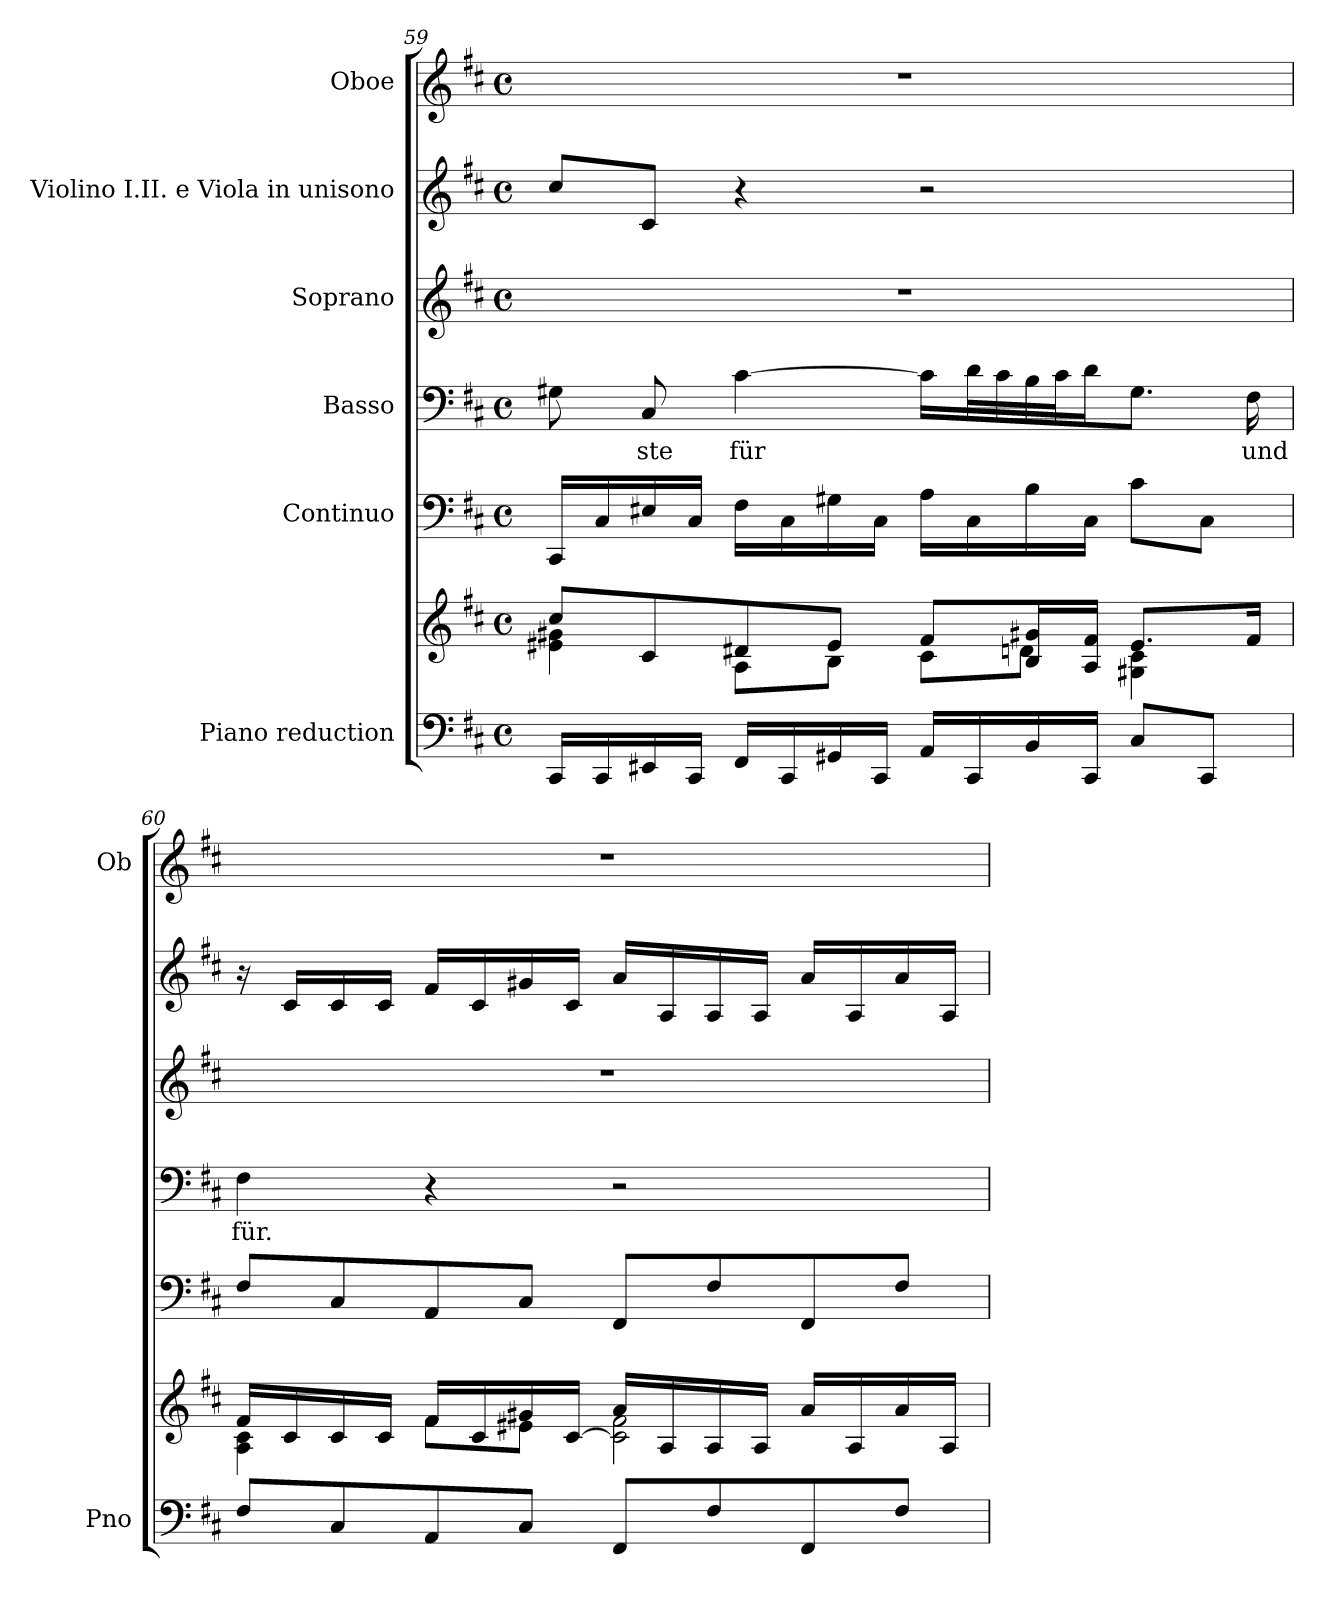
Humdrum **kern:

**kern	**kern	**kern	**kern	**text	**kern	**kern	**kern
*part6	*part6	*part5	*part4	*part4	*part3	*part2	*part1
*staff7	*staff6	*staff5	*staff4	*staff4	*staff3	*staff2	*staff1
*I"Piano reduction	*	*I"Continuo	*I"Basso	*	*I"Soprano	*I"Violino I.II. e Viola in unisono	*I"Oboe
*I'Pno	*	*	*	*	*	*	*I'Ob
*clefF4	*clefG2	*clefF4	*clefF4	*	*clefG2	*clefG2	*clefG2
*k[f#c#]	*k[f#c#]	*k[f#c#]	*k[f#c#]	*	*k[f#c#]	*k[f#c#]	*k[f#c#]
*M4/4	*M4/4	*M4/4	*M4/4	*	*M4/4	*M4/4	*M4/4
*met(c)	*met(c)	*met(c)	*met(c)	*	*met(c)	*met(c)	*met(c)
=59	=59	=59	=59	=59	=59	=59	=59
*	*^	*	*	*	*	*	*
16CC#/LL	8cc#/L	4e#X\ 4g#X\	16CC#/LL	8G#X\	.	1r	8cc#/L	1r
16CC#/	.	.	16C#/	.	.	.	.	.
!	!	!	!	!	!LO:LY:b	!	!	!
16EE#X/	8c#/	.	16E#X/	8C#/	-ste	.	8c#/J	.
16CC#/JJ	.	.	16C#/JJ	.	.	.	.	.
!	!	!	!	!	!LO:LY:b	!	!	!
16FF#/LL	8d#X/	8A\L	16F#\LL	[4c#\	für	.	4r	.
16CC#/	.	.	16C#\	.	.	.	.	.
16GG#X/	8e#/J	8B\J	16G#X\	.	.	.	.	.
16CC#/JJ	.	.	16C#\JJ	.	.	.	.	.
16AA/LL	8f#/L	8c#\L	16A\LL	16c#\LL]	.	.	2r	.
16CC#/	.	.	16C#\	32d\L	.	.	.	.
.	.	.	.	32c#\	.	.	.	.
16BB/	16B/ 16g#X/L	8dn\J	16B\	32B\	.	.	.	.
.	.	.	.	32c#\J	.	.	.	.
16CC#/JJ	16A/ 16f#/JJ	.	16C#\JJ	16d\J	.	.	.	.
8C#/L	8.e#/L	4G#X\ 4c#\	8c#\L	8.G#\J	.	.	.	.
8CC#/J	.	.	8C#\J	.	.	.	.	.
!	!	!	!	!	!LO:LY:b	!	!	!
.	16f#/Jk	.	.	16F#\	und	.	.	.
=60	=60	=60	=60	=60	=60	=60	=60	=60
!	!	!	!	!	!LO:LY:b	!	!	!
8F#/L	16f#/LL	4A\ 4c#\	8F#/L	4F#\	für.	1r	16r	1r
.	16c#/	.	.	.	.	.	16c#/LL	.
8C#/	16c#/	.	8C#/	.	.	.	16c#/	.
.	16c#/JJ	.	.	.	.	.	16c#/JJ	.
8AA/	16f#/LL	8f#\L	8AA/	4r	.	.	16f#/LL	.
.	16c#/	.	.	.	.	.	16c#/	.
8C#/J	16g#X/	8e#X\J	8C#/J	.	.	.	16g#X/	.
.	[<16c#/JJ	.	.	.	.	.	16c#/JJ	.
8FF#/L	16a/LL	2c#\] 2f#\	8FF#/L	2r	.	.	16a/LL	.
.	16A/	.	.	.	.	.	16A/	.
8F#/	16A/	.	8F#/	.	.	.	16A/	.
.	16A/JJ	.	.	.	.	.	16A/JJ	.
8FF#/	16a/LL	.	8FF#/	.	.	.	16a/LL	.
.	16A/	.	.	.	.	.	16A/	.
8F#/J	16a/	.	8F#/J	.	.	.	16a/	.
.	16A/JJ	.	.	.	.	.	16A/JJ	.
*	*v	*v	*	*	*	*	*	*
=	=	=	=	=	=	=	=
*-	*-	*-	*-	*-	*-	*-	*-
